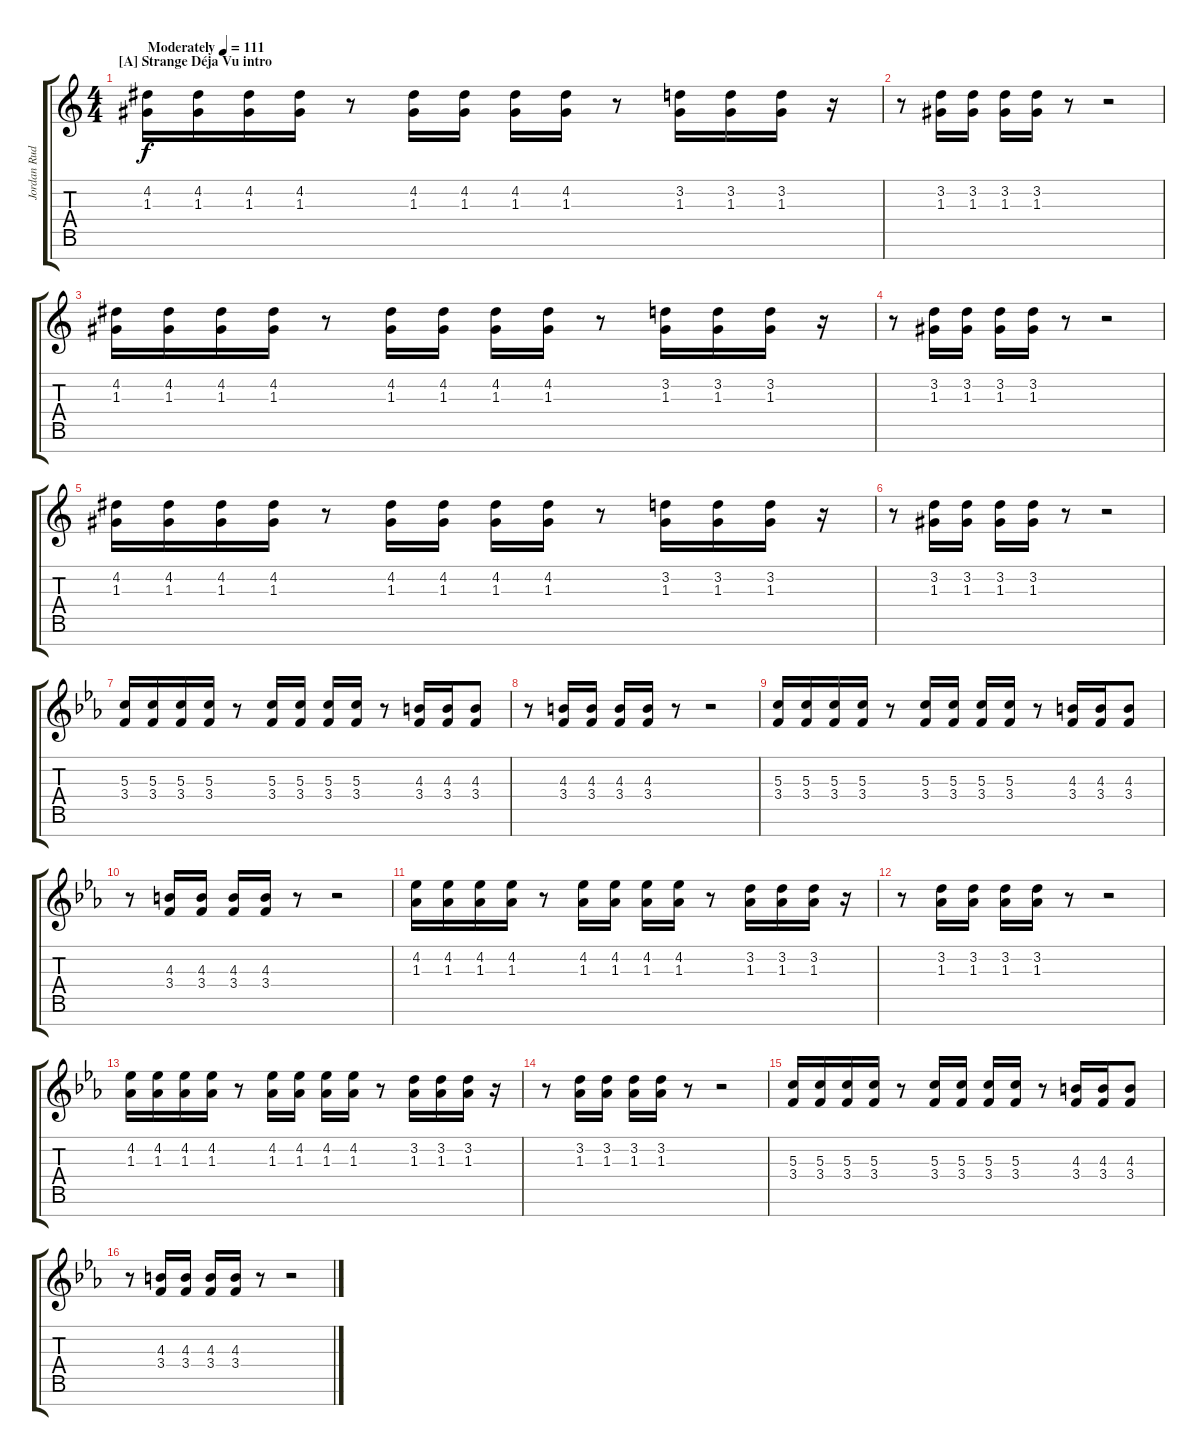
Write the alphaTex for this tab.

\track ("Jordan Rudess - Right Hand, Overdubs and" "Jordan Rud") {instrument lead1square}
\staff {score tabs}
\tuning (E5 B4 G4 D4 A3 E3 B2) {hide}
\ts (4 4)
\section ("" "[A] Strange Déja Vu intro")
\tempo (111 "Moderately")
\clef g2
\ks c
(4.2 1.3).16{dy f instrument lead1square} (4.2 1.3).16 (4.2 1.3).16 (4.2 1.3).16 r.8 (4.2 1.3).16 (4.2 1.3).16 (4.2 1.3).16 (4.2 1.3).16 r.8 (3.2 1.3).16 (3.2 1.3).16 (3.2 1.3).16 r.16 |
r.8 (3.2 1.3).16 (3.2 1.3).16 (3.2 1.3).16 (3.2 1.3).16 r.8 r.2 |
(4.2 1.3).16 (4.2 1.3).16 (4.2 1.3).16 (4.2 1.3).16 r.8 (4.2 1.3).16 (4.2 1.3).16 (4.2 1.3).16 (4.2 1.3).16 r.8 (3.2 1.3).16 (3.2 1.3).16 (3.2 1.3).16 r.16 |
r.8 (3.2 1.3).16 (3.2 1.3).16 (3.2 1.3).16 (3.2 1.3).16 r.8 r.2 |
(4.2 1.3).16 (4.2 1.3).16 (4.2 1.3).16 (4.2 1.3).16 r.8 (4.2 1.3).16 (4.2 1.3).16 (4.2 1.3).16 (4.2 1.3).16 r.8 (3.2 1.3).16 (3.2 1.3).16 (3.2 1.3).16 r.16 |
r.8 (3.2 1.3).16 (3.2 1.3).16 (3.2 1.3).16 (3.2 1.3).16 r.8 r.2 |
\ks eb
(5.3 3.4).16 (5.3 3.4).16 (5.3 3.4).16 (5.3 3.4).16 r.8 (5.3 3.4).16 (5.3 3.4).16 (5.3 3.4).16 (5.3 3.4).16 r.8 (4.3 3.4).16 (4.3 3.4).16 (4.3 3.4).8 |
r.8 (4.3 3.4).16 (4.3 3.4).16 (4.3 3.4).16 (4.3 3.4).16 r.8 r.2 |
(5.3 3.4).16 (5.3 3.4).16 (5.3 3.4).16 (5.3 3.4).16 r.8 (5.3 3.4).16 (5.3 3.4).16 (5.3 3.4).16 (5.3 3.4).16 r.8 (4.3 3.4).16 (4.3 3.4).16 (4.3 3.4).8 |
r.8 (4.3 3.4).16 (4.3 3.4).16 (4.3 3.4).16 (4.3 3.4).16 r.8 r.2 |
(4.2 1.3).16 (4.2 1.3).16 (4.2 1.3).16 (4.2 1.3).16 r.8 (4.2 1.3).16 (4.2 1.3).16 (4.2 1.3).16 (4.2 1.3).16 r.8 (3.2 1.3).16 (3.2 1.3).16 (3.2 1.3).16 r.16 |
r.8 (3.2 1.3).16 (3.2 1.3).16 (3.2 1.3).16 (3.2 1.3).16 r.8 r.2 |
(4.2 1.3).16 (4.2 1.3).16 (4.2 1.3).16 (4.2 1.3).16 r.8 (4.2 1.3).16 (4.2 1.3).16 (4.2 1.3).16 (4.2 1.3).16 r.8 (3.2 1.3).16 (3.2 1.3).16 (3.2 1.3).16 r.16 |
r.8 (3.2 1.3).16 (3.2 1.3).16 (3.2 1.3).16 (3.2 1.3).16 r.8 r.2 |
(5.3 3.4).16 (5.3 3.4).16 (5.3 3.4).16 (5.3 3.4).16 r.8 (5.3 3.4).16 (5.3 3.4).16 (5.3 3.4).16 (5.3 3.4).16 r.8 (4.3 3.4).16 (4.3 3.4).16 (4.3 3.4).8 |
r.8 (4.3 3.4).16 (4.3 3.4).16 (4.3 3.4).16 (4.3 3.4).16 r.8 r.2
